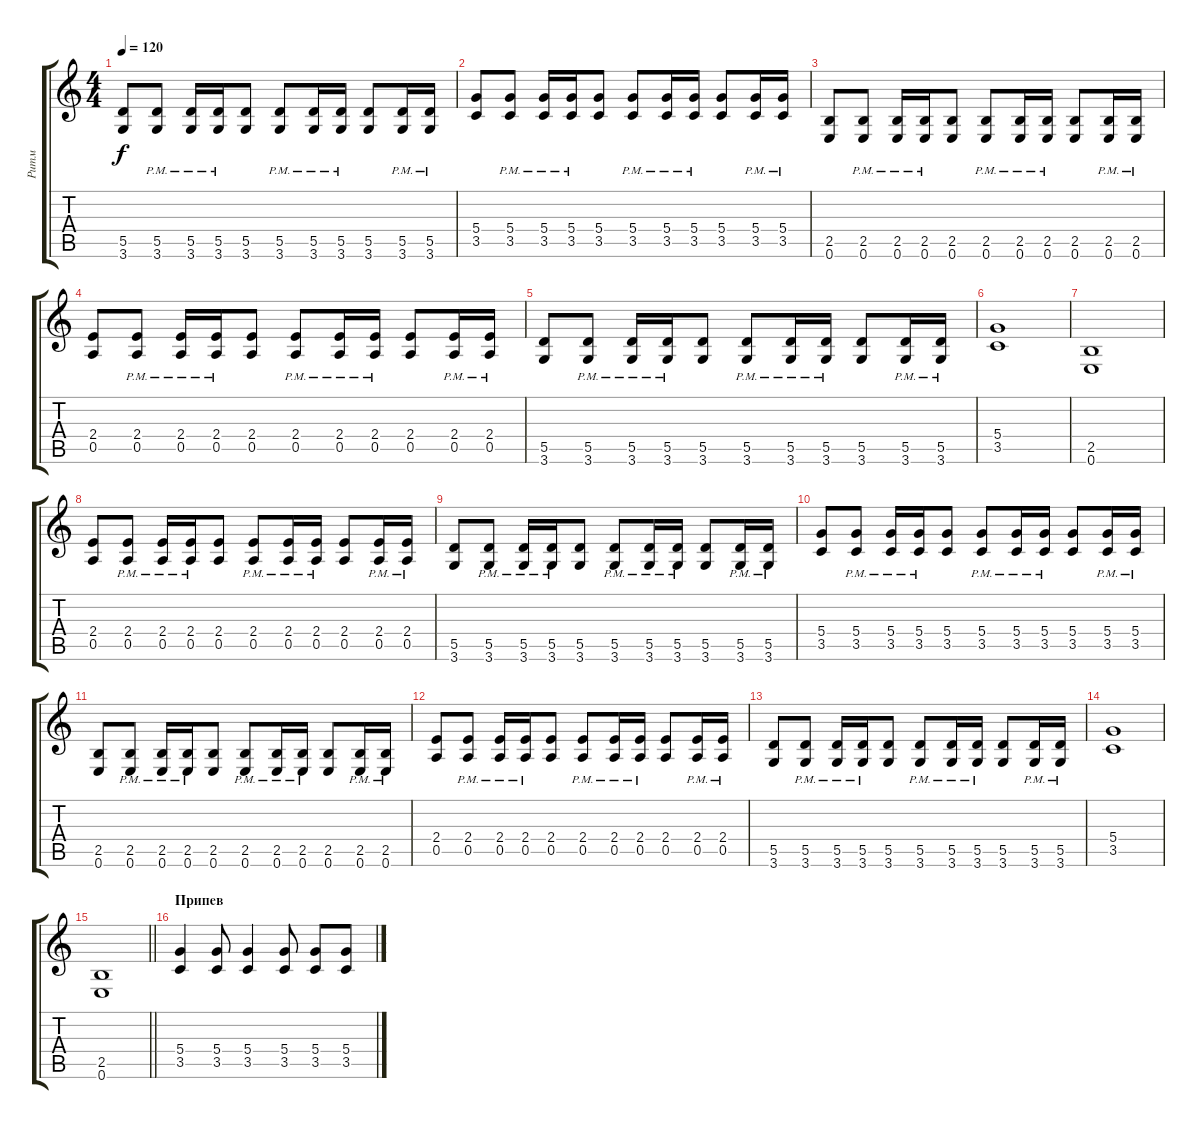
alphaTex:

\track ("Ритм" "Ритм") {instrument distortionguitar}
\staff {score tabs}
\tuning (E4 B3 G3 D3 A2 E2) {hide}
\ts (4 4)
\tempo 120
\clef g2
\ks c
(5.5 3.6).8{dy f} (5.5{pm} 3.6{pm}).8 (5.5{pm} 3.6{pm}).16 (5.5{pm} 3.6{pm}).16 (5.5 3.6).8 (5.5{pm} 3.6{pm}).8 (5.5{pm} 3.6{pm}).16 (5.5{pm} 3.6{pm}).16 (5.5 3.6).8 (5.5{pm} 3.6{pm}).16 (5.5{pm} 3.6{pm}).16 |
(5.4 3.5).8 (5.4{pm} 3.5{pm}).8 (5.4{pm} 3.5{pm}).16 (5.4{pm} 3.5{pm}).16 (5.4 3.5).8 (5.4{pm} 3.5{pm}).8 (5.4{pm} 3.5{pm}).16 (5.4{pm} 3.5{pm}).16 (5.4 3.5).8 (5.4{pm} 3.5{pm}).16 (5.4{pm} 3.5{pm}).16 |
(2.5 0.6).8 (2.5{pm} 0.6{pm}).8 (2.5{pm} 0.6{pm}).16 (2.5{pm} 0.6{pm}).16 (2.5 0.6).8 (2.5{pm} 0.6{pm}).8 (2.5{pm} 0.6{pm}).16 (2.5{pm} 0.6{pm}).16 (2.5 0.6).8 (2.5{pm} 0.6{pm}).16 (2.5{pm} 0.6{pm}).16 |
(2.4 0.5).8 (2.4{pm} 0.5{pm}).8 (2.4{pm} 0.5{pm}).16 (2.4{pm} 0.5{pm}).16 (2.4 0.5).8 (2.4{pm} 0.5{pm}).8 (2.4{pm} 0.5{pm}).16 (2.4{pm} 0.5{pm}).16 (2.4 0.5).8 (2.4{pm} 0.5{pm}).16 (2.4{pm} 0.5{pm}).16 |
(5.5 3.6).8 (5.5{pm} 3.6{pm}).8 (5.5{pm} 3.6{pm}).16 (5.5{pm} 3.6{pm}).16 (5.5 3.6).8 (5.5{pm} 3.6{pm}).8 (5.5{pm} 3.6{pm}).16 (5.5{pm} 3.6{pm}).16 (5.5 3.6).8 (5.5{pm} 3.6{pm}).16 (5.5{pm} 3.6{pm}).16 |
(5.4 3.5).1 |
(2.5 0.6).1 |
(2.4 0.5).8 (2.4{pm} 0.5{pm}).8 (2.4{pm} 0.5{pm}).16 (2.4{pm} 0.5{pm}).16 (2.4 0.5).8 (2.4{pm} 0.5{pm}).8 (2.4{pm} 0.5{pm}).16 (2.4{pm} 0.5{pm}).16 (2.4 0.5).8 (2.4{pm} 0.5{pm}).16 (2.4{pm} 0.5{pm}).16 |
(5.5 3.6).8 (5.5{pm} 3.6{pm}).8 (5.5{pm} 3.6{pm}).16 (5.5{pm} 3.6{pm}).16 (5.5 3.6).8 (5.5{pm} 3.6{pm}).8 (5.5{pm} 3.6{pm}).16 (5.5{pm} 3.6{pm}).16 (5.5 3.6).8 (5.5{pm} 3.6{pm}).16 (5.5{pm} 3.6{pm}).16 |
(5.4 3.5).8 (5.4{pm} 3.5{pm}).8 (5.4{pm} 3.5{pm}).16 (5.4{pm} 3.5{pm}).16 (5.4 3.5).8 (5.4{pm} 3.5{pm}).8 (5.4{pm} 3.5{pm}).16 (5.4{pm} 3.5{pm}).16 (5.4 3.5).8 (5.4{pm} 3.5{pm}).16 (5.4{pm} 3.5{pm}).16 |
(2.5 0.6).8 (2.5{pm} 0.6{pm}).8 (2.5{pm} 0.6{pm}).16 (2.5{pm} 0.6{pm}).16 (2.5 0.6).8 (2.5{pm} 0.6{pm}).8 (2.5{pm} 0.6{pm}).16 (2.5{pm} 0.6{pm}).16 (2.5 0.6).8 (2.5{pm} 0.6{pm}).16 (2.5{pm} 0.6{pm}).16 |
(2.4 0.5).8 (2.4{pm} 0.5{pm}).8 (2.4{pm} 0.5{pm}).16 (2.4{pm} 0.5{pm}).16 (2.4 0.5).8 (2.4{pm} 0.5{pm}).8 (2.4{pm} 0.5{pm}).16 (2.4{pm} 0.5{pm}).16 (2.4 0.5).8 (2.4{pm} 0.5{pm}).16 (2.4{pm} 0.5{pm}).16 |
(5.5 3.6).8 (5.5{pm} 3.6{pm}).8 (5.5{pm} 3.6{pm}).16 (5.5{pm} 3.6{pm}).16 (5.5 3.6).8 (5.5{pm} 3.6{pm}).8 (5.5{pm} 3.6{pm}).16 (5.5{pm} 3.6{pm}).16 (5.5 3.6).8 (5.5{pm} 3.6{pm}).16 (5.5{pm} 3.6{pm}).16 |
(5.4 3.5).1 |
\barLineRight lightlight
(2.5 0.6).1 |
\section ("" "Припев")
(5.4 3.5).4 (5.4 3.5).8 (5.4 3.5).4 (5.4 3.5).8 (5.4 3.5).8 (5.4 3.5).8
